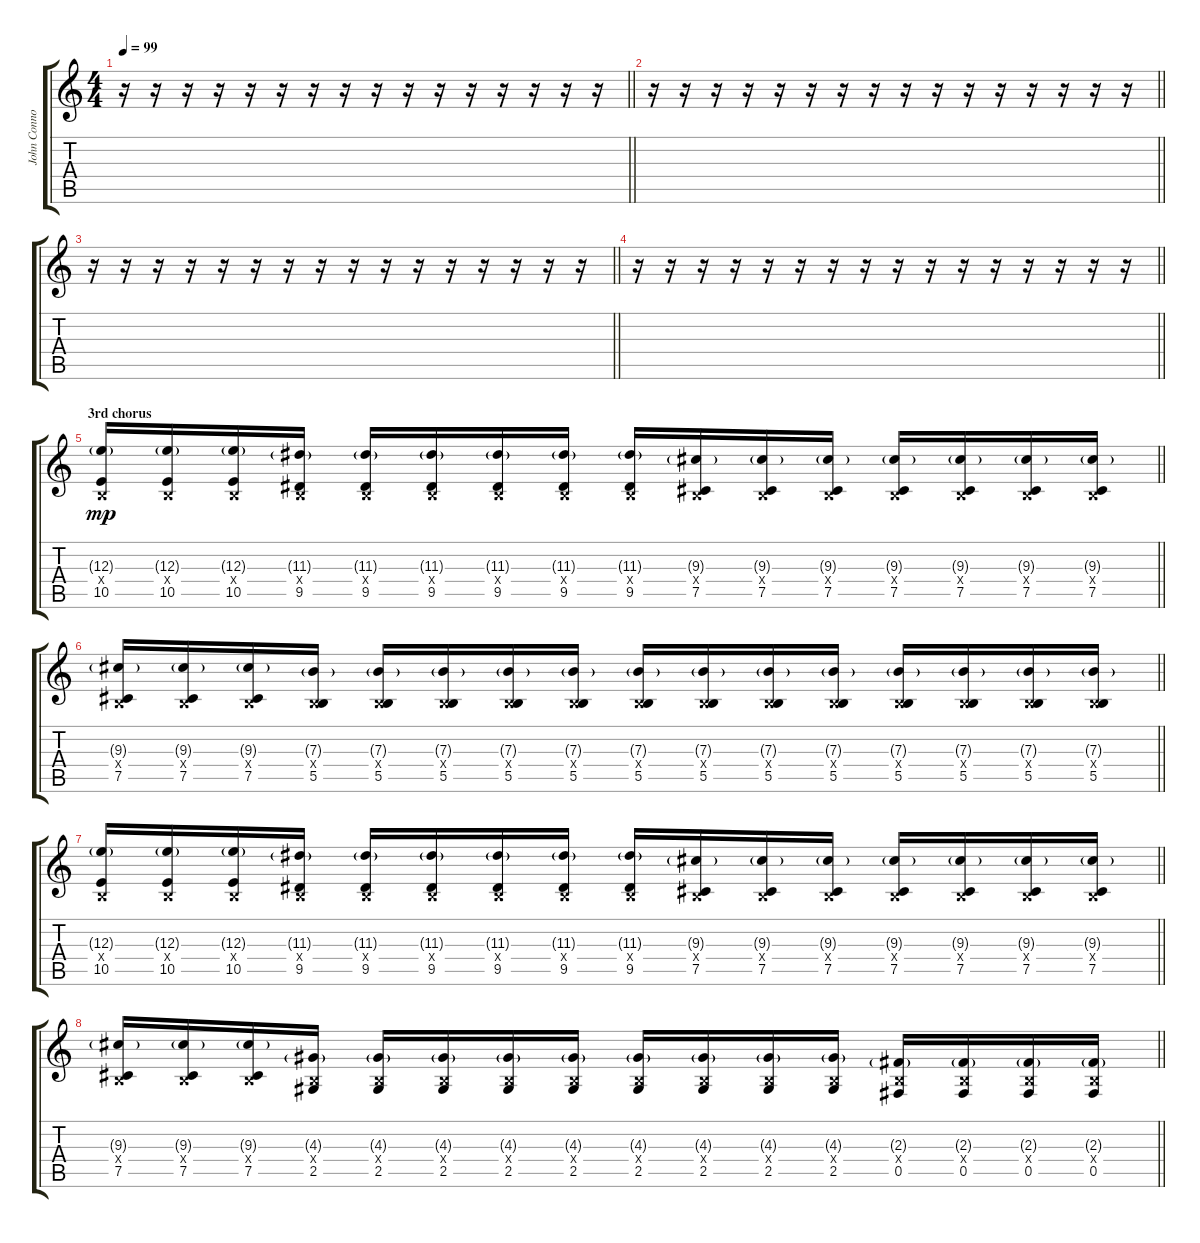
\track ("John Connolly" "John Conno") {instrument distortionguitar}
\staff {score tabs}
\tuning (Db4 Ab3 E3 B2 Gb2 B1) {hide}
\ts (4 4)
\tempo 99
\clef g2
\barLineRight lightlight
\ks c
r.16{dy mp} r.16 r.16 r.16 r.16 r.16 r.16 r.16 r.16 r.16 r.16 r.16 r.16 r.16 r.16 r.16 |
\barLineRight lightlight
r.16 r.16 r.16 r.16 r.16 r.16 r.16 r.16 r.16 r.16 r.16 r.16 r.16 r.16 r.16 r.16 |
\barLineRight lightlight
r.16 r.16 r.16 r.16 r.16 r.16 r.16 r.16 r.16 r.16 r.16 r.16 r.16 r.16 r.16 r.16 |
\barLineRight lightlight
r.16 r.16 r.16 r.16 r.16 r.16 r.16 r.16 r.16 r.16 r.16 r.16 r.16 r.16 r.16 r.16 |
\section ("" "3rd chorus")
\barLineRight lightlight
(12.3{g} 0.4{x} 10.5).16 (12.3{g} 0.4{x} 10.5).16 (12.3{g} 0.4{x} 10.5).16 (11.3{g} 0.4{x} 9.5).16 (11.3{g} 0.4{x} 9.5).16 (11.3{g} 0.4{x} 9.5).16 (11.3{g} 0.4{x} 9.5).16 (11.3{g} 0.4{x} 9.5).16 (11.3{g} 0.4{x} 9.5).16 (9.3{g} 0.4{x} 7.5).16 (9.3{g} 0.4{x} 7.5).16 (9.3{g} 0.4{x} 7.5).16 (9.3{g} 0.4{x} 7.5).16 (9.3{g} 0.4{x} 7.5).16 (9.3{g} 0.4{x} 7.5).16 (9.3{g} 0.4{x} 7.5).16 |
\barLineRight lightlight
(9.3{g} 0.4{x} 7.5).16 (9.3{g} 0.4{x} 7.5).16 (9.3{g} 0.4{x} 7.5).16 (7.3{g} 0.4{x} 5.5).16 (7.3{g} 0.4{x} 5.5).16 (7.3{g} 0.4{x} 5.5).16 (7.3{g} 0.4{x} 5.5).16 (7.3{g} 0.4{x} 5.5).16 (7.3{g} 0.4{x} 5.5).16 (7.3{g} 0.4{x} 5.5).16 (7.3{g} 0.4{x} 5.5).16 (7.3{g} 0.4{x} 5.5).16 (7.3{g} 0.4{x} 5.5).16 (7.3{g} 0.4{x} 5.5).16 (7.3{g} 0.4{x} 5.5).16 (7.3{g} 0.4{x} 5.5).16 |
\barLineRight lightlight
(12.3{g} 0.4{x} 10.5).16 (12.3{g} 0.4{x} 10.5).16 (12.3{g} 0.4{x} 10.5).16 (11.3{g} 0.4{x} 9.5).16 (11.3{g} 0.4{x} 9.5).16 (11.3{g} 0.4{x} 9.5).16 (11.3{g} 0.4{x} 9.5).16 (11.3{g} 0.4{x} 9.5).16 (11.3{g} 0.4{x} 9.5).16 (9.3{g} 0.4{x} 7.5).16 (9.3{g} 0.4{x} 7.5).16 (9.3{g} 0.4{x} 7.5).16 (9.3{g} 0.4{x} 7.5).16 (9.3{g} 0.4{x} 7.5).16 (9.3{g} 0.4{x} 7.5).16 (9.3{g} 0.4{x} 7.5).16 |
\barLineRight lightlight
(9.3{g} 0.4{x} 7.5).16 (9.3{g} 0.4{x} 7.5).16 (9.3{g} 0.4{x} 7.5).16 (4.3{g} 0.4{x} 2.5).16 (4.3{g} 0.4{x} 2.5).16 (4.3{g} 0.4{x} 2.5).16 (4.3{g} 0.4{x} 2.5).16 (4.3{g} 0.4{x} 2.5).16 (4.3{g} 0.4{x} 2.5).16 (4.3{g} 0.4{x} 2.5).16 (4.3{g} 0.4{x} 2.5).16 (4.3{g} 0.4{x} 2.5).16 (2.3{g} 0.4{x} 0.5).16 (2.3{g} 0.4{x} 0.5).16 (2.3{g} 0.4{x} 0.5).16 (2.3{g} 0.4{x} 0.5).16
